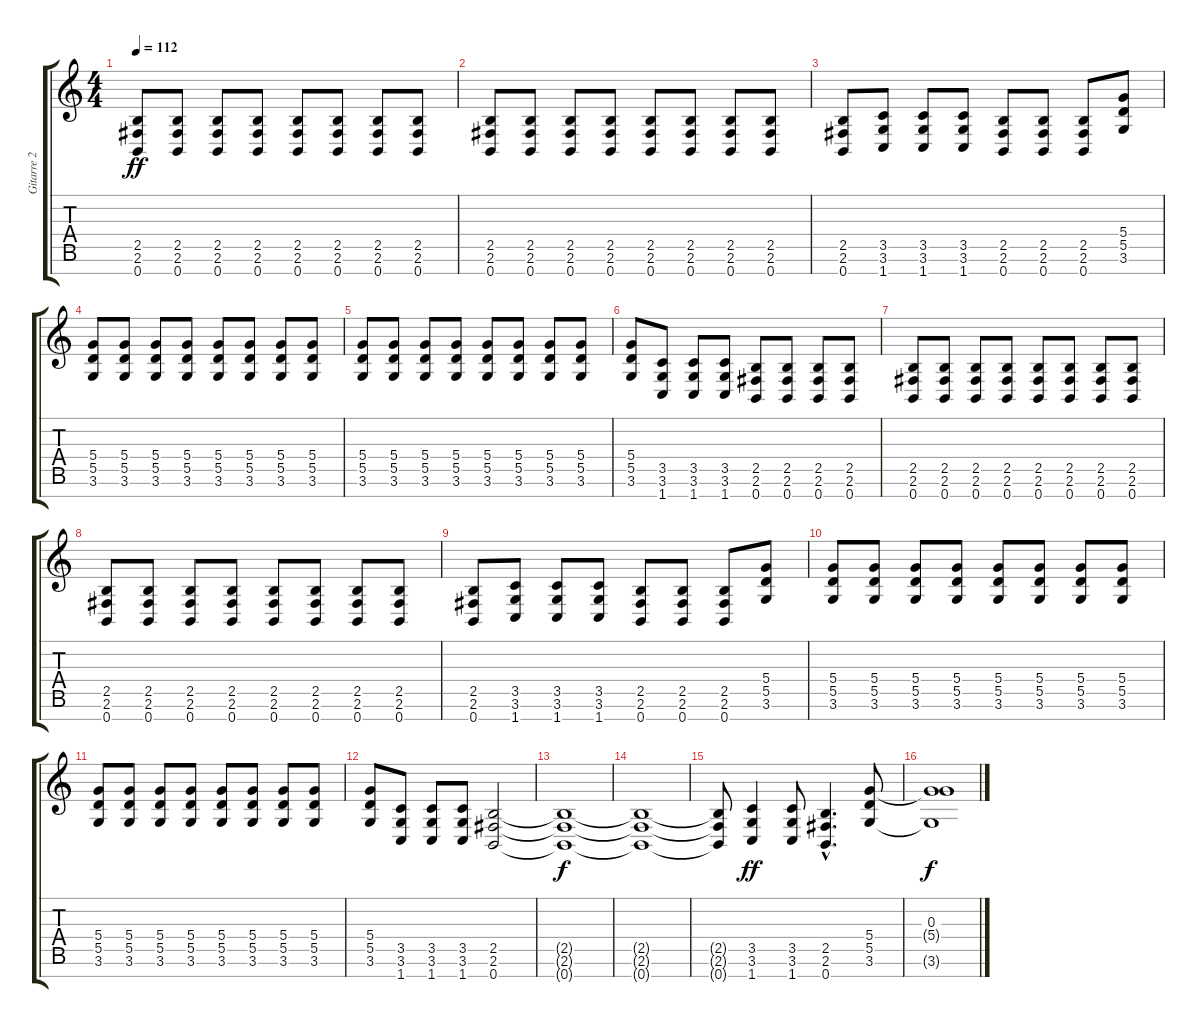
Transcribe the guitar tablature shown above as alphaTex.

\track ("Gitarre 2" "Gitarre 2") {instrument distortionguitar}
\staff {score tabs}
\tuning (E4 B3 G3 D3 A2 E2 B1) {hide}
\ts (4 4)
\tempo 112
\clef g2
\ks c
(2.5 2.6 0.7).8{dy ff} (2.5 2.6 0.7).8 (2.5 2.6 0.7).8 (2.5 2.6 0.7).8 (2.5 2.6 0.7).8 (2.5 2.6 0.7).8 (2.5 2.6 0.7).8 (2.5 2.6 0.7).8 |
(2.5 2.6 0.7).8 (2.5 2.6 0.7).8 (2.5 2.6 0.7).8 (2.5 2.6 0.7).8 (2.5 2.6 0.7).8 (2.5 2.6 0.7).8 (2.5 2.6 0.7).8 (2.5 2.6 0.7).8 |
(2.5 2.6 0.7).8 (3.5 3.6 1.7).8 (3.5 3.6 1.7).8 (3.5 3.6 1.7).8 (2.5 2.6 0.7).8 (2.5 2.6 0.7).8 (2.5 2.6 0.7).8 (5.4 5.5 3.6).8 |
(5.4 5.5 3.6).8 (5.4 5.5 3.6).8 (5.4 5.5 3.6).8 (5.4 5.5 3.6).8 (5.4 5.5 3.6).8 (5.4 5.5 3.6).8 (5.4 5.5 3.6).8 (5.4 5.5 3.6).8 |
(5.4 5.5 3.6).8 (5.4 5.5 3.6).8 (5.4 5.5 3.6).8 (5.4 5.5 3.6).8 (5.4 5.5 3.6).8 (5.4 5.5 3.6).8 (5.4 5.5 3.6).8 (5.4 5.5 3.6).8 |
(5.4 5.5 3.6).8 (3.5 3.6 1.7).8 (3.5 3.6 1.7).8 (3.5 3.6 1.7).8 (2.5 2.6 0.7).8 (2.5 2.6 0.7).8 (2.5 2.6 0.7).8 (2.5 2.6 0.7).8 |
(2.5 2.6 0.7).8 (2.5 2.6 0.7).8 (2.5 2.6 0.7).8 (2.5 2.6 0.7).8 (2.5 2.6 0.7).8 (2.5 2.6 0.7).8 (2.5 2.6 0.7).8 (2.5 2.6 0.7).8 |
(2.5 2.6 0.7).8 (2.5 2.6 0.7).8 (2.5 2.6 0.7).8 (2.5 2.6 0.7).8 (2.5 2.6 0.7).8 (2.5 2.6 0.7).8 (2.5 2.6 0.7).8 (2.5 2.6 0.7).8 |
(2.5 2.6 0.7).8 (3.5 3.6 1.7).8 (3.5 3.6 1.7).8 (3.5 3.6 1.7).8 (2.5 2.6 0.7).8 (2.5 2.6 0.7).8 (2.5 2.6 0.7).8 (5.4 5.5 3.6).8 |
(5.4 5.5 3.6).8 (5.4 5.5 3.6).8 (5.4 5.5 3.6).8 (5.4 5.5 3.6).8 (5.4 5.5 3.6).8 (5.4 5.5 3.6).8 (5.4 5.5 3.6).8 (5.4 5.5 3.6).8 |
(5.4 5.5 3.6).8 (5.4 5.5 3.6).8 (5.4 5.5 3.6).8 (5.4 5.5 3.6).8 (5.4 5.5 3.6).8 (5.4 5.5 3.6).8 (5.4 5.5 3.6).8 (5.4 5.5 3.6).8 |
(5.4 5.5 3.6).8 (3.5 3.6 1.7).8 (3.5 3.6 1.7).8 (3.5 3.6 1.7).8 (2.5 2.6 0.7).2 |
(2.5{t} 2.6{t} 0.7{t}).1{dy f} |
(2.5{t} 2.6{t} 0.7{t}).1 |
(2.5{t} 2.6{t} 0.7{t}).8 (3.5 3.6 1.7).4{dy ff} (3.5 3.6 1.7).8 (2.5{hac} 2.6{hac} 0.7{hac}).4{d} (5.4 5.5 3.6).8 |
(0.3 5.4{t} 3.6{t}).1{dy f}
